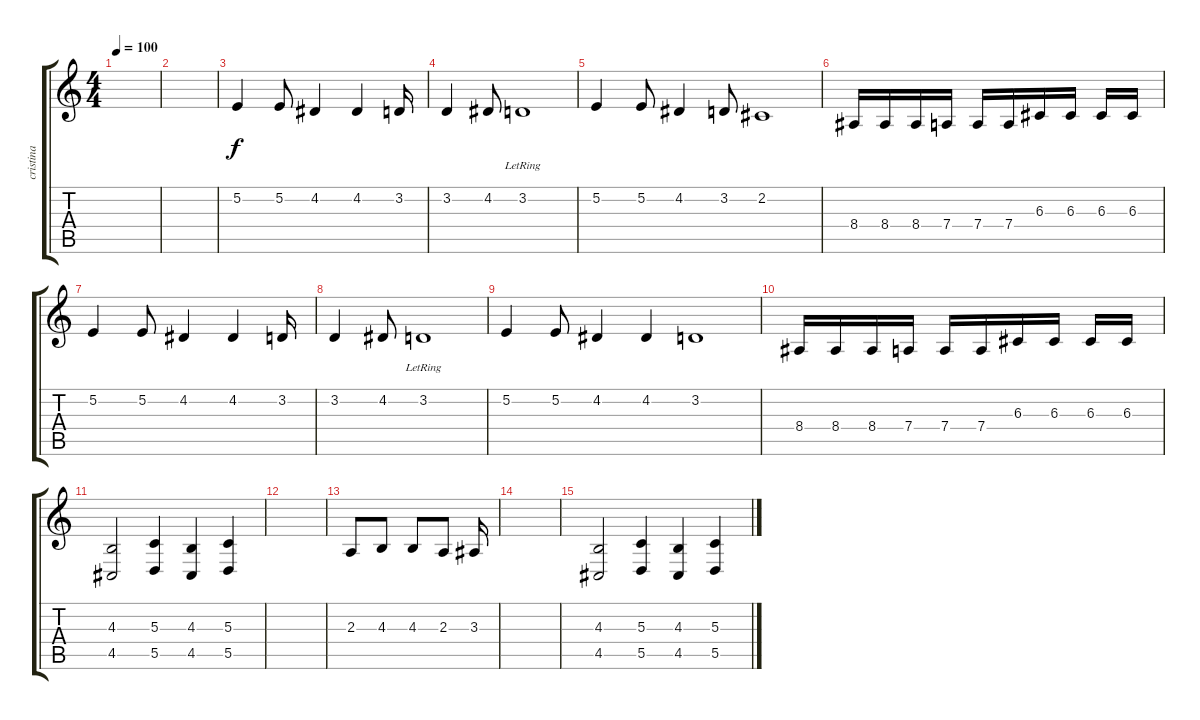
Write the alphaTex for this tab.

\track ("cristina" "cristina") {instrument violin}
\staff {score tabs}
\tuning (E4 B3 G3 D3 A2 E2) {hide}
\ts (4 4)
\tempo 100
\clef g2
\ks c
|
|
5.2.4 5.2.8 4.2.4 4.2.4 3.2.16 |
3.2.4 4.2.8 3.2{lr}.1 |
5.2.4 5.2.8 4.2.4 3.2.8 2.2.1 |
8.4.16 8.4.16 8.4.16 7.4.16 7.4.16 7.4.16 6.3.16 6.3.16 6.3.16 6.3.16 |
5.2.4 5.2.8 4.2.4 4.2.4 3.2.16 |
3.2.4 4.2.8 3.2{lr}.1 |
5.2.4 5.2.8 4.2.4 4.2.4 3.2.1 |
8.4.16 8.4.16 8.4.16 7.4.16 7.4.16 7.4.16 6.3.16 6.3.16 6.3.16 6.3.16 |
(4.3 4.5).2 (5.3 5.5).4 (4.3 4.5).4 (5.3 5.5).4 |
|
2.3.8 4.3.8 4.3.8 2.3.8 3.3.16 |
|
(4.3 4.5).2 (5.3 5.5).4 (4.3 4.5).4 (5.3 5.5).4
